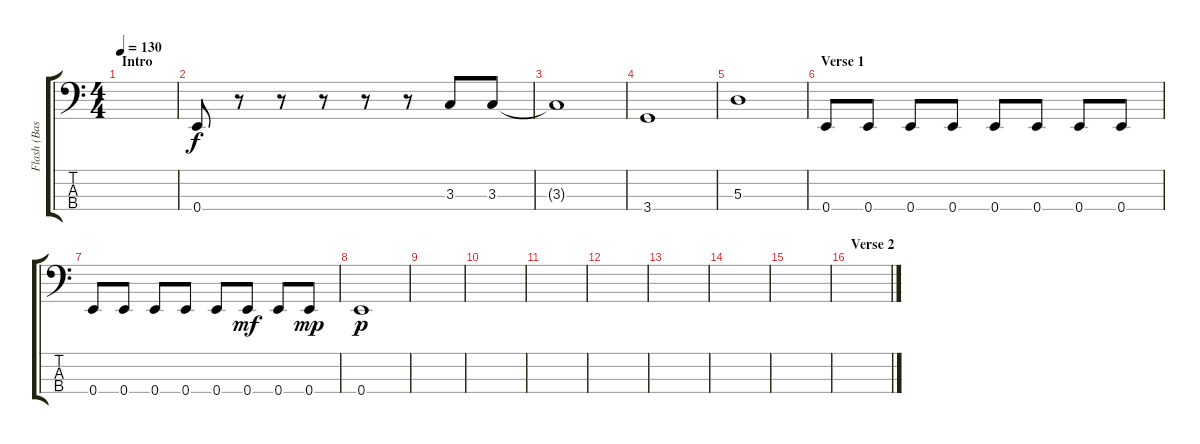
\track ("Flash (Bass)" "Flash (Bas") {instrument electricbassfinger}
\staff {score tabs}
\tuning (G2 D2 A1 E1) {hide}
\ts (4 4)
\section ("" "Intro")
\tempo 130
\clef f4
\ks c
|
0.4.8 r.8 r.8 r.8 r.8 r.8 3.3.8 3.3.8 |
3.3{t}.1 |
3.4.1 |
5.3.1 |
\section ("" "Verse 1")
0.4.8 0.4.8 0.4.8 0.4.8 0.4.8 0.4.8 0.4.8 0.4.8 |
0.4.8 0.4.8 0.4.8 0.4.8 0.4.8 0.4.8{dy mf} 0.4.8 0.4.8{dy mp} |
0.4.1{dy p} |
|
|
|
|
|
|
|
\section ("" "Verse 2")
